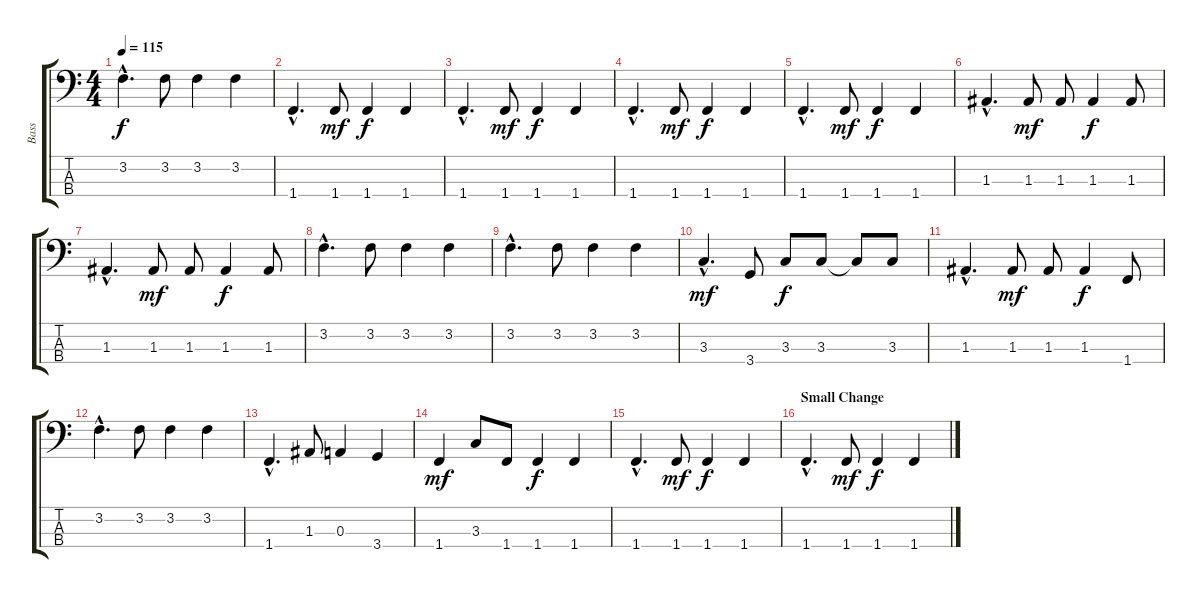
\track ("Bass    " "Bass    ") {instrument electricbassfinger}
\staff {score tabs}
\tuning (G2 D2 A1 E1) {hide}
\ts (4 4)
\tempo 115
\clef f4
\ks c
3.2{hac}.4{d dy f} 3.2.8 3.2.4 3.2.4 |
1.4{hac}.4{d} 1.4.8{dy mf} 1.4.4{dy f} 1.4.4 |
1.4{hac}.4{d} 1.4.8{dy mf} 1.4.4{dy f} 1.4.4 |
1.4{hac}.4{d} 1.4.8{dy mf} 1.4.4{dy f} 1.4.4 |
1.4{hac}.4{d} 1.4.8{dy mf} 1.4.4{dy f} 1.4.4 |
1.3{hac}.4{d} 1.3.8{dy mf} 1.3.8 1.3.4{dy f} 1.3.8 |
1.3{hac}.4{d} 1.3.8{dy mf} 1.3.8 1.3.4{dy f} 1.3.8 |
3.2{hac}.4{d} 3.2.8 3.2.4 3.2.4 |
3.2{hac}.4{d} 3.2.8 3.2.4 3.2.4 |
3.3{hac}.4{d dy mf} 3.4.8 3.3.8{dy f} 3.3.8 3.3{t}.8 3.3.8 |
1.3{hac}.4{d} 1.3.8{dy mf} 1.3.8 1.3.4{dy f} 1.4.8 |
3.2{hac}.4{d} 3.2.8 3.2.4 3.2.4 |
1.4{hac}.4{d} 1.3.8 0.3.4 3.4.4 |
1.4.4{dy mf} 3.3.8 1.4.8 1.4.4{dy f} 1.4.4 |
1.4{hac}.4{d} 1.4.8{dy mf} 1.4.4{dy f} 1.4.4 |
\section ("" "Small Change")
1.4{hac}.4{d} 1.4.8{dy mf} 1.4.4{dy f} 1.4.4
